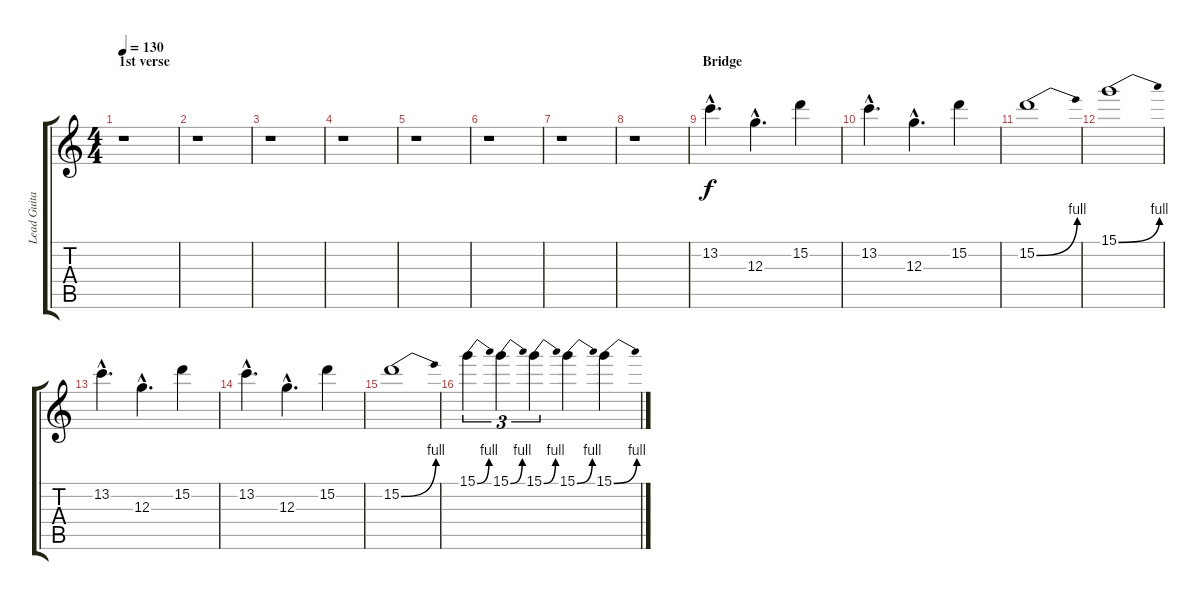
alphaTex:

\track ("Lead Guitar" "Lead Guita") {instrument distortionguitar}
\staff {score tabs}
\tuning (E4 B3 G3 D3 A2 E2) {hide}
\ts (4 4)
\section ("" "1st verse")
\tempo 130
\clef g2
\ks c
r.1{dy f} |
r.1 |
r.1 |
r.1 |
r.1 |
r.1 |
r.1 |
r.1 |
\section ("" "Bridge ")
13.2{hac}.4{d} 12.3{hac}.4{d} 15.2.4 |
13.2{hac}.4{d} 12.3{hac}.4{d} 15.2.4 |
15.2{be (bend 0 0 60 4)}.1 |
15.1{be (bend 0 0 60 4)}.1 |
13.2{hac}.4{d} 12.3{hac}.4{d} 15.2.4 |
13.2{hac}.4{d} 12.3{hac}.4{d} 15.2.4 |
15.2{be (bend 0 0 60 4)}.1 |
15.1{be (bend 0 0 60 4)}.4{tu (3 2)} 15.1{be (bend 0 0 60 4)}.4{tu (3 2)} 15.1{be (bend 0 0 60 4)}.4{tu (3 2)} 15.1{be (bend 0 0 60 4)}.4 15.1{be (bend 0 0 60 4)}.4
